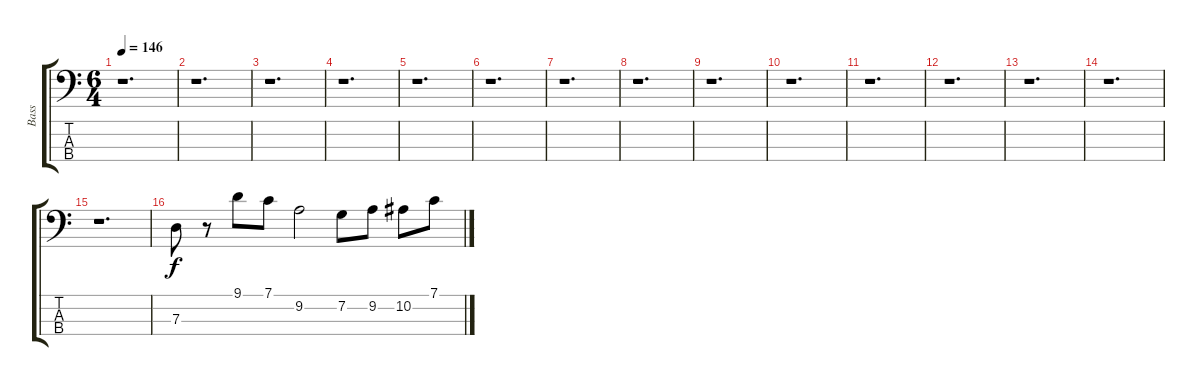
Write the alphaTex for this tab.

\track ("Bass" "Bass") {instrument electricbassfinger}
\staff {score tabs}
\tuning (F2 C2 G1 D1) {hide}
\ts (6 4)
\tempo 146
\clef f4
\ks c
r.1{d dy f} |
r.1{d} |
r.1{d} |
r.1{d} |
r.1{d} |
r.1{d} |
r.1{d} |
r.1{d} |
r.1{d} |
r.1{d} |
r.1{d} |
r.1{d} |
r.1{d} |
r.1{d} |
r.1{d} |
7.3.8{volume 15} r.8 9.1.8 7.1.8 9.2.2 7.2.8 9.2.8 10.2.8 7.1.8
